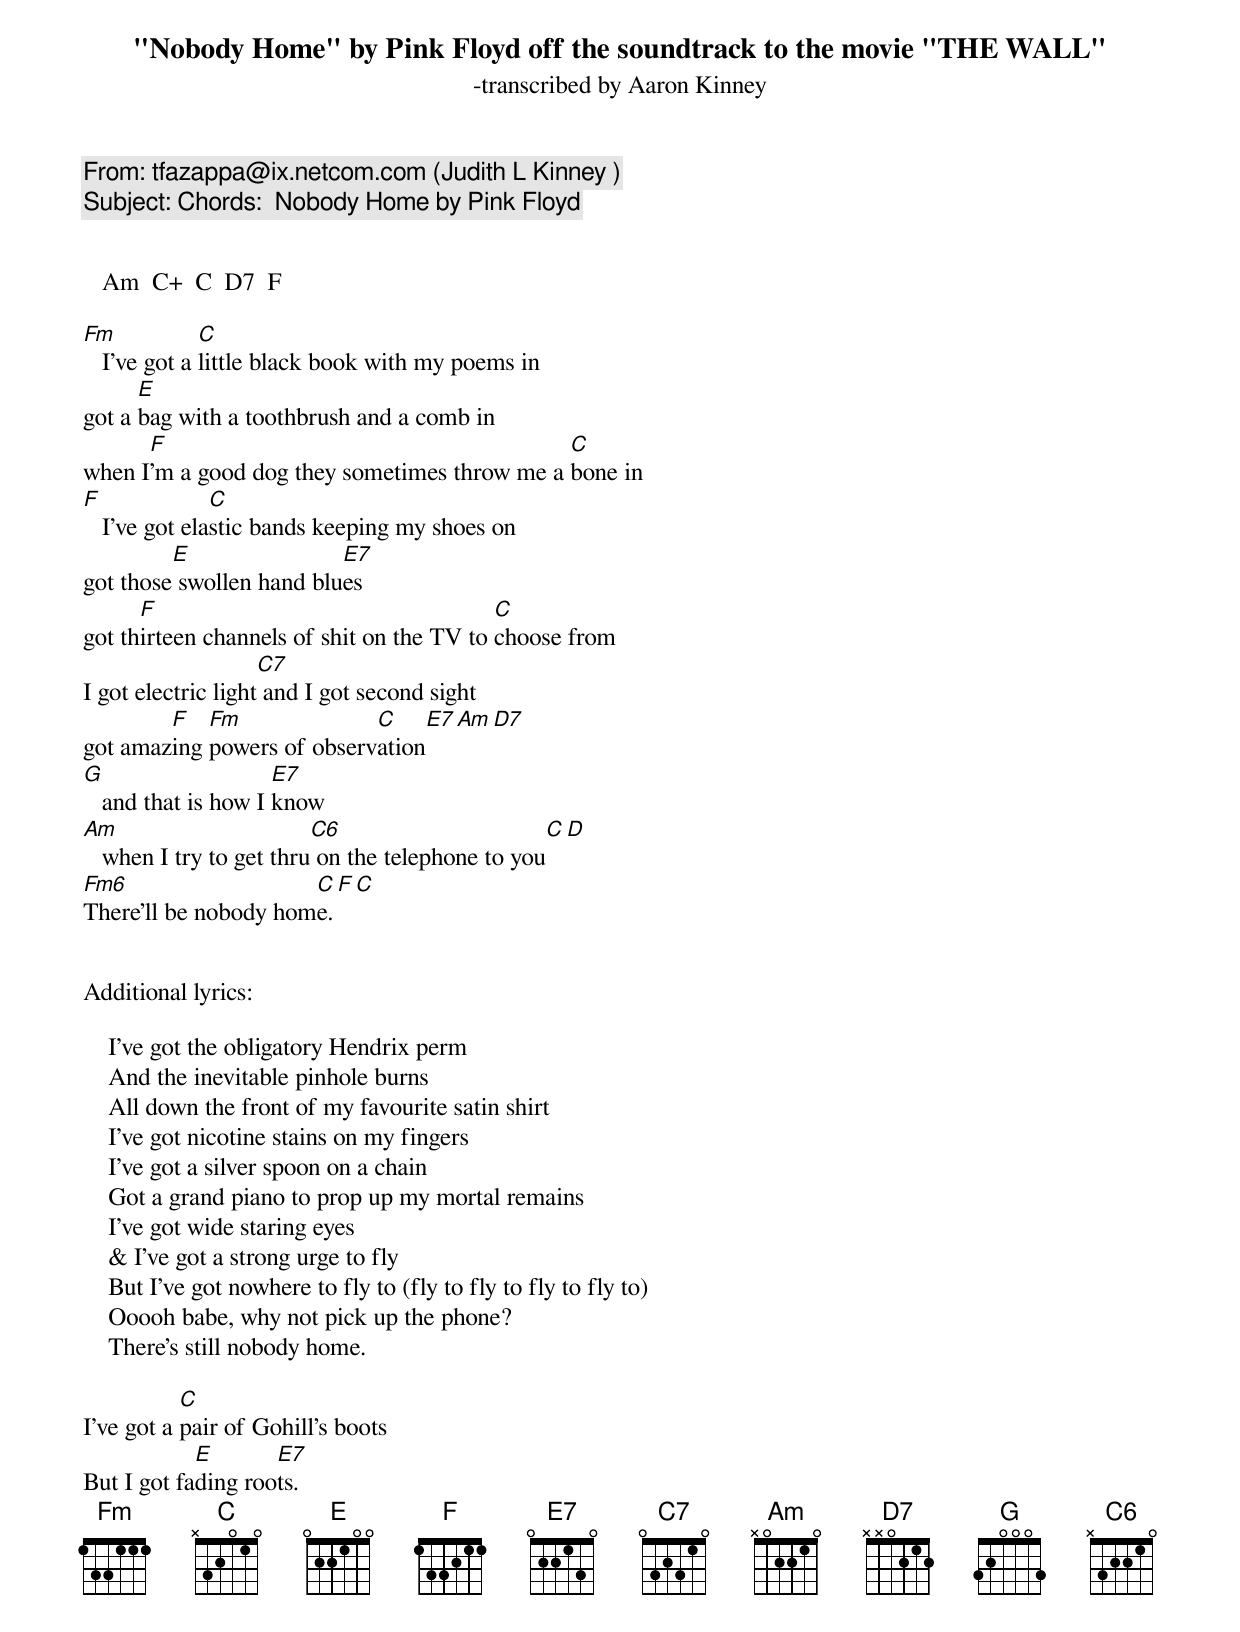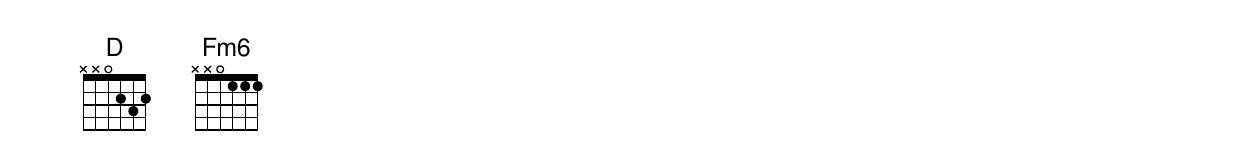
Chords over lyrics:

From: tfazappa@ix.netcom.com (Judith L Kinney )
Subject: Chords:  Nobody Home by Pink Floyd


"Nobody Home" by Pink Floyd off the soundtrack to the movie "THE WALL"
        -transcribed by Aaron Kinney


   Am  C+  C  D7  F

Fm            C
   I've got a little black book with my poems in
      E
got a bag with a toothbrush and a comb in
      F                                       C
when I'm a good dog they sometimes throw me a bone in
F              C
   I've got elastic bands keeping my shoes on
         E                E7
got those swollen hand blues
      F                                    C
got thirteen channels of shit on the TV to choose from
                    C7
I got electric light and I got second sight
        F   Fm              C    E7  Am  D7
got amazing powers of observation
G                    E7
   and that is how I know
Am                       C6                        C  D
   when I try to get thru on the telephone to you
Fm6                   C   F  C
There'll be nobody home.


Additional lyrics:

    I've got the obligatory Hendrix perm
    And the inevitable pinhole burns
    All down the front of my favourite satin shirt
    I've got nicotine stains on my fingers
    I've got a silver spoon on a chain
    Got a grand piano to prop up my mortal remains
    I've got wide staring eyes
    & I've got a strong urge to fly
    But I've got nowhere to fly to (fly to fly to fly to fly to)
    Ooooh babe, why not pick up the phone?
    There's still nobody home.

           C
I've got a pair of Gohill's boots
            E       E7
But I got fading roots.
